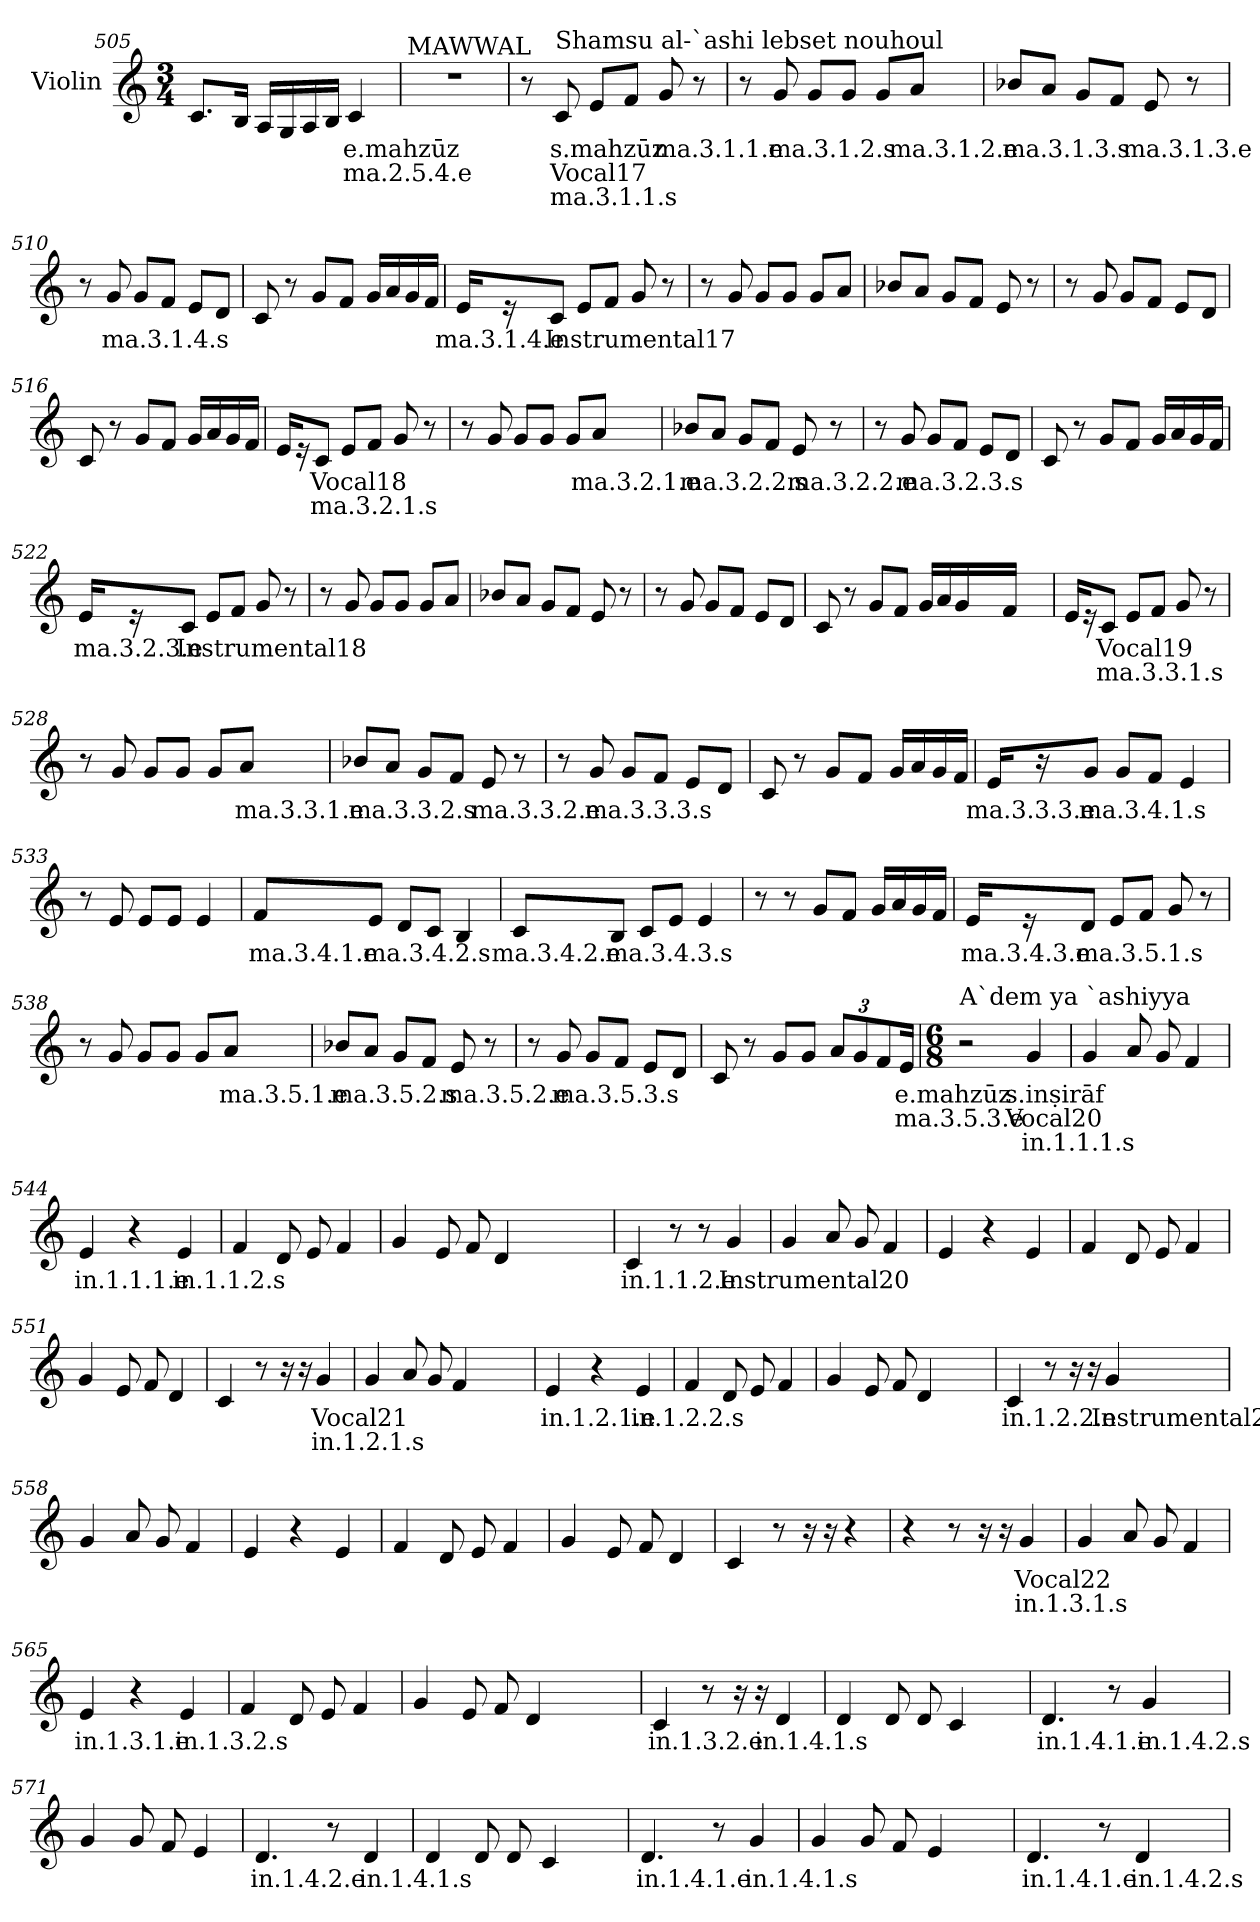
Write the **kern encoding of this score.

**kern	**text	**text	**text
*part1	*part1	*part1	*part1
*staff1	*staff1	*staff1	*staff1
*I"Violin	*	*	*
!!LO:LB:g=z
*clefG2	*	*	*
*k[]	*	*	*
*M3/4	*	*	*
=505	=505	=505	=505
8.c/L	.	.	.
16B/Jk	.	.	.
16A/LL	.	.	.
16G/	.	.	.
16A/	.	.	.
16B/JJ	.	.	.
!	!LO:LY:b	!LO:LY:b	!
4c/	e.mahzūz	ma.2.5.4.e	.
=506	=506	=506	=506
!LO:TX:a:t=MAWWAL	!	!	!
2.r	.	.	.
=507	=507	=507	=507
8r	.	.	.
!LO:TX:a:t=Shamsu al-`ashi lebset nouhoul	!	!	!
!	!LO:LY:b	!LO:LY:b	!LO:LY:b
8c/	s.mahzūz	Vocal17	ma.3.1.1.s
8e/L	.	.	.
8f/J	.	.	.
!	!LO:LY:b	!	!
8g/	ma.3.1.1.e	.	.
8r	.	.	.
!!LO:LB:g=z
=508	=508	=508	=508
8r	.	.	.
!	!LO:LY:b	!	!
8g/	ma.3.1.2.s	.	.
8g/L	.	.	.
8g/J	.	.	.
8g/L	.	.	.
!	!LO:LY:b	!	!
8a/J	ma.3.1.2.e	.	.
=509	=509	=509	=509
!	!LO:LY:b	!	!
8b-X/L	ma.3.1.3.s	.	.
8a/J	.	.	.
8g/L	.	.	.
8f/J	.	.	.
!	!LO:LY:b	!	!
8e/	ma.3.1.3.e	.	.
8r	.	.	.
!!LO:LB:g=z
=510	=510	=510	=510
8r	.	.	.
!	!LO:LY:b	!	!
8g/	ma.3.1.4.s	.	.
8g/L	.	.	.
8f/J	.	.	.
8e/L	.	.	.
8d/J	.	.	.
!!LO:LB:g=z
=511	=511	=511	=511
8c/	.	.	.
8r	.	.	.
8g/L	.	.	.
8f/J	.	.	.
16g/LL	.	.	.
16a/	.	.	.
16g/	.	.	.
16f/JJ	.	.	.
=512	=512	=512	=512
!	!LO:LY:b	!	!
16e/KL	ma.3.1.4.e	.	.
16r	.	.	.
!	!LO:LY:b	!	!
8c/J	Instrumental17	.	.
8e/L	.	.	.
8f/J	.	.	.
8g/	.	.	.
8r	.	.	.
=513	=513	=513	=513
8r	.	.	.
8g/	.	.	.
8g/L	.	.	.
8g/J	.	.	.
8g/L	.	.	.
8a/J	.	.	.
=514	=514	=514	=514
8b-X/L	.	.	.
8a/J	.	.	.
8g/L	.	.	.
8f/J	.	.	.
8e/	.	.	.
8r	.	.	.
!!LO:LB:g=z
=515	=515	=515	=515
8r	.	.	.
8g/	.	.	.
8g/L	.	.	.
8f/J	.	.	.
8e/L	.	.	.
8d/J	.	.	.
!!LO:PB:g=z
=516	=516	=516	=516
8c/	.	.	.
8r	.	.	.
8g/L	.	.	.
8f/J	.	.	.
16g/LL	.	.	.
16a/	.	.	.
16g/	.	.	.
16f/JJ	.	.	.
=517	=517	=517	=517
16e/KL	.	.	.
16r	.	.	.
!	!LO:LY:b	!LO:LY:b	!
8c/J	Vocal18	ma.3.2.1.s	.
8e/L	.	.	.
8f/J	.	.	.
8g/	.	.	.
8r	.	.	.
=518	=518	=518	=518
8r	.	.	.
8g/	.	.	.
8g/L	.	.	.
8g/J	.	.	.
8g/L	.	.	.
!	!LO:LY:b	!	!
8a/J	ma.3.2.1.e	.	.
!!LO:LB:g=z
=519	=519	=519	=519
!	!LO:LY:b	!	!
8b-X/L	ma.3.2.2.s	.	.
8a/J	.	.	.
8g/L	.	.	.
8f/J	.	.	.
!	!LO:LY:b	!	!
8e/	ma.3.2.2.e	.	.
8r	.	.	.
=520	=520	=520	=520
8r	.	.	.
!	!LO:LY:b	!	!
8g/	ma.3.2.3.s	.	.
8g/L	.	.	.
8f/J	.	.	.
8e/L	.	.	.
8d/J	.	.	.
!!LO:LB:g=z
=521	=521	=521	=521
8c/	.	.	.
8r	.	.	.
8g/L	.	.	.
8f/J	.	.	.
16g/LL	.	.	.
16a/	.	.	.
16g/	.	.	.
16f/JJ	.	.	.
=522	=522	=522	=522
!	!LO:LY:b	!	!
16e/KL	ma.3.2.3.e	.	.
16r	.	.	.
!	!LO:LY:b	!	!
8c/J	Instrumental18	.	.
8e/L	.	.	.
8f/J	.	.	.
8g/	.	.	.
8r	.	.	.
=523	=523	=523	=523
8r	.	.	.
8g/	.	.	.
8g/L	.	.	.
8g/J	.	.	.
8g/L	.	.	.
8a/J	.	.	.
=524	=524	=524	=524
8b-X/L	.	.	.
8a/J	.	.	.
8g/L	.	.	.
8f/J	.	.	.
8e/	.	.	.
8r	.	.	.
!!LO:LB:g=z
=525	=525	=525	=525
8r	.	.	.
8g/	.	.	.
8g/L	.	.	.
8f/J	.	.	.
8e/L	.	.	.
8d/J	.	.	.
!!LO:LB:g=z
=526	=526	=526	=526
8c/	.	.	.
8r	.	.	.
8g/L	.	.	.
8f/J	.	.	.
16g/LL	.	.	.
16a/	.	.	.
16g/	.	.	.
16f/JJ	.	.	.
=527	=527	=527	=527
16e/KL	.	.	.
16r	.	.	.
!	!LO:LY:b	!LO:LY:b	!
8c/J	Vocal19	ma.3.3.1.s	.
8e/L	.	.	.
8f/J	.	.	.
8g/	.	.	.
8r	.	.	.
=528	=528	=528	=528
8r	.	.	.
8g/	.	.	.
8g/L	.	.	.
8g/J	.	.	.
8g/L	.	.	.
!	!LO:LY:b	!	!
8a/J	ma.3.3.1.e	.	.
!!LO:LB:g=z
=529	=529	=529	=529
!	!LO:LY:b	!	!
8b-X/L	ma.3.3.2.s	.	.
8a/J	.	.	.
8g/L	.	.	.
8f/J	.	.	.
!	!LO:LY:b	!	!
8e/	ma.3.3.2.e	.	.
8r	.	.	.
=530	=530	=530	=530
8r	.	.	.
!	!LO:LY:b	!	!
8g/	ma.3.3.3.s	.	.
8g/L	.	.	.
8f/J	.	.	.
8e/L	.	.	.
8d/J	.	.	.
=531	=531	=531	=531
8c/	.	.	.
8r	.	.	.
8g/L	.	.	.
8f/J	.	.	.
16g/LL	.	.	.
16a/	.	.	.
16g/	.	.	.
16f/JJ	.	.	.
!!LO:LB:g=z
=532	=532	=532	=532
!	!LO:LY:b	!	!
16e/KL	ma.3.3.3.e	.	.
16r	.	.	.
!	!LO:LY:b	!	!
8g/J	ma.3.4.1.s	.	.
8g/L	.	.	.
8f/J	.	.	.
4e/	.	.	.
=533	=533	=533	=533
8r	.	.	.
8e/	.	.	.
8e/L	.	.	.
8e/J	.	.	.
4e/	.	.	.
=534	=534	=534	=534
!	!LO:LY:b	!	!
8f/L	ma.3.4.1.e	.	.
!	!LO:LY:b	!	!
8e/J	ma.3.4.2.s	.	.
8d/L	.	.	.
8c/J	.	.	.
4B/	.	.	.
!!LO:LB:g=z
=535	=535	=535	=535
!	!LO:LY:b	!	!
8c/L	ma.3.4.2.e	.	.
!	!LO:LY:b	!	!
8B/J	ma.3.4.3.s	.	.
8c/L	.	.	.
8e/J	.	.	.
4e/	.	.	.
=536	=536	=536	=536
8r	.	.	.
8r	.	.	.
8g/L	.	.	.
8f/J	.	.	.
16g/LL	.	.	.
16a/	.	.	.
16g/	.	.	.
16f/JJ	.	.	.
!!LO:PB:g=z
=537	=537	=537	=537
!	!LO:LY:b	!	!
16e/KL	ma.3.4.3.e	.	.
16r	.	.	.
!	!LO:LY:b	!	!
8d/J	ma.3.5.1.s	.	.
8e/L	.	.	.
8f/J	.	.	.
8g/	.	.	.
8r	.	.	.
=538	=538	=538	=538
8r	.	.	.
8g/	.	.	.
8g/L	.	.	.
8g/J	.	.	.
8g/L	.	.	.
!	!LO:LY:b	!	!
8a/J	ma.3.5.1.e	.	.
=539	=539	=539	=539
!	!LO:LY:b	!	!
8b-X/L	ma.3.5.2.s	.	.
8a/J	.	.	.
8g/L	.	.	.
8f/J	.	.	.
!	!LO:LY:b	!	!
8e/	ma.3.5.2.e	.	.
8r	.	.	.
!!LO:LB:g=z
=540	=540	=540	=540
8r	.	.	.
!	!LO:LY:b	!	!
8g/	ma.3.5.3.s	.	.
8g/L	.	.	.
8f/J	.	.	.
8e/L	.	.	.
8d/J	.	.	.
=541	=541	=541	=541
8c/	.	.	.
8r	.	.	.
8g/L	.	.	.
8g/J	.	.	.
*Xbrackettup	*	*	*
12a/LL	.	.	.
12g/	.	.	.
12f/	.	.	.
!	!LO:LY:b	!LO:LY:b	!
16e/JJ	e.mahzūz	ma.3.5.3.e	.
!!LO:LB:g=z
=542	=542	=542	=542
*M6/8	*	*	*
*MM160	*	*	*
!LO:TX:a:t=A`dem ya `ashiyya	!	!	!
2r	.	.	.
!	!LO:LY:b	!LO:LY:b	!LO:LY:b
4g/	s.inṣirāf	Vocal20	in.1.1.1.s
=543	=543	=543	=543
4g/	.	.	.
8a/	.	.	.
8g/	.	.	.
4f/	.	.	.
=544	=544	=544	=544
!	!LO:LY:b	!	!
4e/	in.1.1.1.e	.	.
4r	.	.	.
!	!LO:LY:b	!	!
4e/	in.1.1.2.s	.	.
=545	=545	=545	=545
4f/	.	.	.
8d/	.	.	.
8e/	.	.	.
4f/	.	.	.
=546	=546	=546	=546
4g/	.	.	.
8e/	.	.	.
8f/	.	.	.
4d/	.	.	.
!!LO:LB:g=z
=547	=547	=547	=547
!	!LO:LY:b	!	!
4c/	in.1.1.2.e	.	.
8r	.	.	.
8r	.	.	.
!	!LO:LY:b	!	!
4g/	Instrumental20	.	.
=548	=548	=548	=548
4g/	.	.	.
8a/	.	.	.
8g/	.	.	.
4f/	.	.	.
!!LO:LB:g=z
=549	=549	=549	=549
4e/	.	.	.
4r	.	.	.
4e/	.	.	.
=550	=550	=550	=550
4f/	.	.	.
8d/	.	.	.
8e/	.	.	.
4f/	.	.	.
=551	=551	=551	=551
4g/	.	.	.
8e/	.	.	.
8f/	.	.	.
4d/	.	.	.
=552	=552	=552	=552
4c/	.	.	.
8r	.	.	.
16r	.	.	.
16r	.	.	.
!	!LO:LY:b	!LO:LY:b	!
4g/	Vocal21	in.1.2.1.s	.
=553	=553	=553	=553
4g/	.	.	.
8a/	.	.	.
8g/	.	.	.
4f/	.	.	.
=554	=554	=554	=554
!	!LO:LY:b	!	!
4e/	in.1.2.1.e	.	.
4r	.	.	.
!	!LO:LY:b	!	!
4e/	in.1.2.2.s	.	.
!!LO:LB:g=z
=555	=555	=555	=555
4f/	.	.	.
8d/	.	.	.
8e/	.	.	.
4f/	.	.	.
!!LO:LB:g=z
=556	=556	=556	=556
4g/	.	.	.
8e/	.	.	.
8f/	.	.	.
4d/	.	.	.
=557	=557	=557	=557
!	!LO:LY:b	!	!
4c/	in.1.2.2.e	.	.
8r	.	.	.
16r	.	.	.
16r	.	.	.
!	!LO:LY:b	!	!
4g/	Instrumental21	.	.
=558	=558	=558	=558
4g/	.	.	.
8a/	.	.	.
8g/	.	.	.
4f/	.	.	.
=559	=559	=559	=559
4e/	.	.	.
4r	.	.	.
4e/	.	.	.
=560	=560	=560	=560
4f/	.	.	.
8d/	.	.	.
8e/	.	.	.
4f/	.	.	.
!!LO:LB:g=z
=561	=561	=561	=561
4g/	.	.	.
8e/	.	.	.
8f/	.	.	.
4d/	.	.	.
!!LO:LB:g=z
=562	=562	=562	=562
4c/	.	.	.
8r	.	.	.
16r	.	.	.
16r	.	.	.
4r	.	.	.
=563	=563	=563	=563
4r	.	.	.
8r	.	.	.
16r	.	.	.
16r	.	.	.
!	!LO:LY:b	!LO:LY:b	!
4g/	Vocal22	in.1.3.1.s	.
=564	=564	=564	=564
4g/	.	.	.
8a/	.	.	.
8g/	.	.	.
4f/	.	.	.
=565	=565	=565	=565
!	!LO:LY:b	!	!
4e/	in.1.3.1.e	.	.
4r	.	.	.
!	!LO:LY:b	!	!
4e/	in.1.3.2.s	.	.
!!LO:PB:g=z
=566	=566	=566	=566
4f/	.	.	.
8d/	.	.	.
8e/	.	.	.
4f/	.	.	.
=567	=567	=567	=567
4g/	.	.	.
8e/	.	.	.
8f/	.	.	.
4d/	.	.	.
=568	=568	=568	=568
!	!LO:LY:b	!	!
4c/	in.1.3.2.e	.	.
8r	.	.	.
16r	.	.	.
16r	.	.	.
!	!LO:LY:b	!	!
4d/	in.1.4.1.s	.	.
!!LO:LB:g=z
=569	=569	=569	=569
4d/	.	.	.
8d/	.	.	.
8d/	.	.	.
4c/	.	.	.
=570	=570	=570	=570
!	!LO:LY:b	!	!
4.d/	in.1.4.1.e	.	.
8r	.	.	.
!	!LO:LY:b	!	!
4g/	in.1.4.2.s	.	.
=571	=571	=571	=571
4g/	.	.	.
8g/	.	.	.
8f/	.	.	.
4e/	.	.	.
=572	=572	=572	=572
!	!LO:LY:b	!	!
4.d/	in.1.4.2.e	.	.
8r	.	.	.
!	!LO:LY:b	!	!
4d/	in.1.4.1.s	.	.
=573	=573	=573	=573
4d/	.	.	.
8d/	.	.	.
8d/	.	.	.
4c/	.	.	.
!!LO:LB:g=z
=574	=574	=574	=574
!	!LO:LY:b	!	!
4.d/	in.1.4.1.e	.	.
8r	.	.	.
!	!LO:LY:b	!	!
4g/	in.1.4.1.s	.	.
=575	=575	=575	=575
4g/	.	.	.
8g/	.	.	.
8f/	.	.	.
4e/	.	.	.
!!LO:LB:g=z
=576	=576	=576	=576
!	!LO:LY:b	!	!
4.d/	in.1.4.1.e	.	.
8r	.	.	.
!	!LO:LY:b	!	!
4d/	in.1.4.2.s	.	.
=	=	=	=
*-	*-	*-	*-
